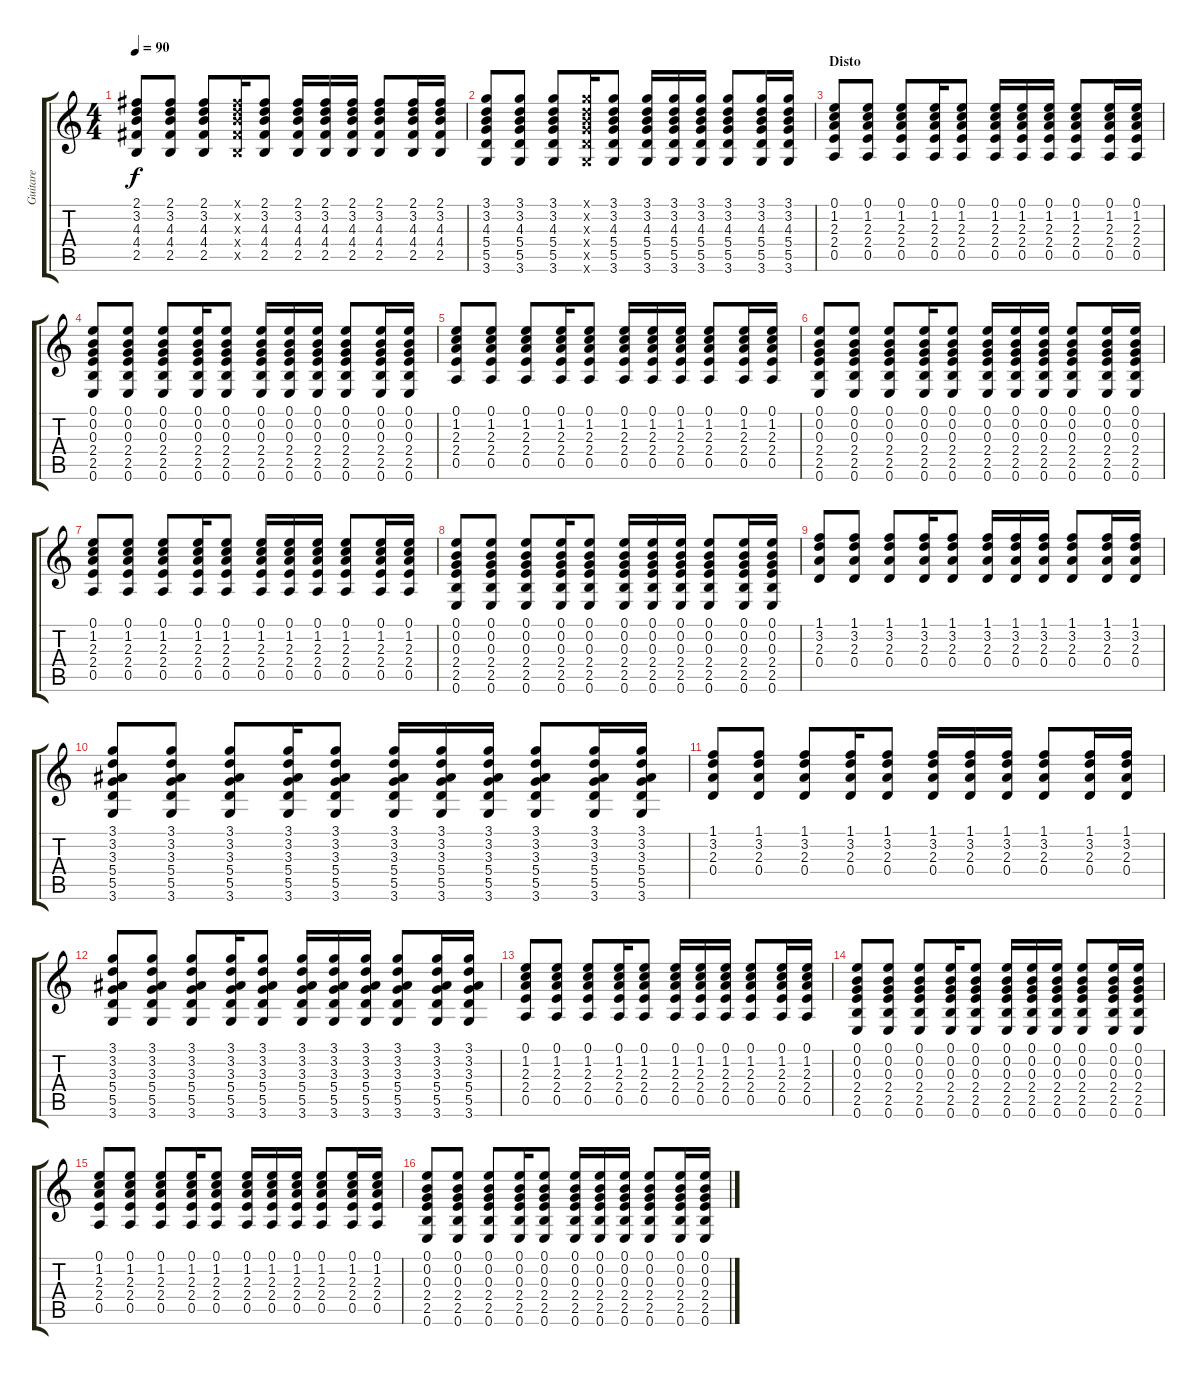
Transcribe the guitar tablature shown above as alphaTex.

\track ("Guitare" "Guitare") {instrument acousticguitarsteel}
\staff {score tabs}
\tuning (E4 B3 G3 D3 A2 E2) {hide}
\ts (4 4)
\tempo 90
\clef g2
\ks c
(2.1 3.2 4.3 4.4 2.5).8{dy f} (2.1 3.2 4.3 4.4 2.5).8 (2.1 3.2 4.3 4.4 2.5).8 (2.1{x} 3.2{x} 4.3{x} 4.4{x} 2.5{x}).16 (2.1 3.2 4.3 4.4 2.5).8 (2.1 3.2 4.3 4.4 2.5).16 (2.1 3.2 4.3 4.4 2.5).16 (2.1 3.2 4.3 4.4 2.5).16 (2.1 3.2 4.3 4.4 2.5).8 (2.1 3.2 4.3 4.4 2.5).16 (2.1 3.2 4.3 4.4 2.5).16 |
(3.1 3.2 4.3 5.4 5.5 3.6).8 (3.1 3.2 4.3 5.4 5.5 3.6).8 (3.1 3.2 4.3 5.4 5.5 3.6).8 (3.1{x} 3.2{x} 4.3{x} 5.4{x} 5.5{x} 3.6{x}).16 (3.1 3.2 4.3 5.4 5.5 3.6).8 (3.1 3.2 4.3 5.4 5.5 3.6).16 (3.1 3.2 4.3 5.4 5.5 3.6).16 (3.1 3.2 4.3 5.4 5.5 3.6).16 (3.1 3.2 4.3 5.4 5.5 3.6).8 (3.1 3.2 4.3 5.4 5.5 3.6).16 (3.1 3.2 4.3 5.4 5.5 3.6).16 |
\section ("" "Disto")
(0.1 1.2 2.3 2.4 0.5).8{instrument overdrivenguitar} (0.1 1.2 2.3 2.4 0.5).8 (0.1 1.2 2.3 2.4 0.5).8 (0.1 1.2 2.3 2.4 0.5).16 (0.1 1.2 2.3 2.4 0.5).8 (0.1 1.2 2.3 2.4 0.5).16 (0.1 1.2 2.3 2.4 0.5).16 (0.1 1.2 2.3 2.4 0.5).16 (0.1 1.2 2.3 2.4 0.5).8 (0.1 1.2 2.3 2.4 0.5).16 (0.1 1.2 2.3 2.4 0.5).16 |
(0.1 0.2 0.3 2.4 2.5 0.6).8 (0.1 0.2 0.3 2.4 2.5 0.6).8 (0.1 0.2 0.3 2.4 2.5 0.6).8 (0.1 0.2 0.3 2.4 2.5 0.6).16 (0.1 0.2 0.3 2.4 2.5 0.6).8 (0.1 0.2 0.3 2.4 2.5 0.6).16 (0.1 0.2 0.3 2.4 2.5 0.6).16 (0.1 0.2 0.3 2.4 2.5 0.6).16 (0.1 0.2 0.3 2.4 2.5 0.6).8 (0.1 0.2 0.3 2.4 2.5 0.6).16 (0.1 0.2 0.3 2.4 2.5 0.6).16 |
(0.1 1.2 2.3 2.4 0.5).8 (0.1 1.2 2.3 2.4 0.5).8 (0.1 1.2 2.3 2.4 0.5).8 (0.1 1.2 2.3 2.4 0.5).16 (0.1 1.2 2.3 2.4 0.5).8 (0.1 1.2 2.3 2.4 0.5).16 (0.1 1.2 2.3 2.4 0.5).16 (0.1 1.2 2.3 2.4 0.5).16 (0.1 1.2 2.3 2.4 0.5).8 (0.1 1.2 2.3 2.4 0.5).16 (0.1 1.2 2.3 2.4 0.5).16 |
(0.1 0.2 0.3 2.4 2.5 0.6).8 (0.1 0.2 0.3 2.4 2.5 0.6).8 (0.1 0.2 0.3 2.4 2.5 0.6).8 (0.1 0.2 0.3 2.4 2.5 0.6).16 (0.1 0.2 0.3 2.4 2.5 0.6).8 (0.1 0.2 0.3 2.4 2.5 0.6).16 (0.1 0.2 0.3 2.4 2.5 0.6).16 (0.1 0.2 0.3 2.4 2.5 0.6).16 (0.1 0.2 0.3 2.4 2.5 0.6).8 (0.1 0.2 0.3 2.4 2.5 0.6).16 (0.1 0.2 0.3 2.4 2.5 0.6).16 |
(0.1 1.2 2.3 2.4 0.5).8 (0.1 1.2 2.3 2.4 0.5).8 (0.1 1.2 2.3 2.4 0.5).8 (0.1 1.2 2.3 2.4 0.5).16 (0.1 1.2 2.3 2.4 0.5).8 (0.1 1.2 2.3 2.4 0.5).16 (0.1 1.2 2.3 2.4 0.5).16 (0.1 1.2 2.3 2.4 0.5).16 (0.1 1.2 2.3 2.4 0.5).8 (0.1 1.2 2.3 2.4 0.5).16 (0.1 1.2 2.3 2.4 0.5).16 |
(0.1 0.2 0.3 2.4 2.5 0.6).8 (0.1 0.2 0.3 2.4 2.5 0.6).8 (0.1 0.2 0.3 2.4 2.5 0.6).8 (0.1 0.2 0.3 2.4 2.5 0.6).16 (0.1 0.2 0.3 2.4 2.5 0.6).8 (0.1 0.2 0.3 2.4 2.5 0.6).16 (0.1 0.2 0.3 2.4 2.5 0.6).16 (0.1 0.2 0.3 2.4 2.5 0.6).16 (0.1 0.2 0.3 2.4 2.5 0.6).8 (0.1 0.2 0.3 2.4 2.5 0.6).16 (0.1 0.2 0.3 2.4 2.5 0.6).16 |
(1.1 3.2 2.3 0.4).8 (1.1 3.2 2.3 0.4).8 (1.1 3.2 2.3 0.4).8 (1.1 3.2 2.3 0.4).16 (1.1 3.2 2.3 0.4).8 (1.1 3.2 2.3 0.4).16 (1.1 3.2 2.3 0.4).16 (1.1 3.2 2.3 0.4).16 (1.1 3.2 2.3 0.4).8 (1.1 3.2 2.3 0.4).16 (1.1 3.2 2.3 0.4).16 |
(3.1 3.2 3.3 5.4 5.5 3.6).8 (3.1 3.2 3.3 5.4 5.5 3.6).8 (3.1 3.2 3.3 5.4 5.5 3.6).8 (3.1 3.2 3.3 5.4 5.5 3.6).16 (3.1 3.2 3.3 5.4 5.5 3.6).8 (3.1 3.2 3.3 5.4 5.5 3.6).16 (3.1 3.2 3.3 5.4 5.5 3.6).16 (3.1 3.2 3.3 5.4 5.5 3.6).16 (3.1 3.2 3.3 5.4 5.5 3.6).8 (3.1 3.2 3.3 5.4 5.5 3.6).16 (3.1 3.2 3.3 5.4 5.5 3.6).16 |
(1.1 3.2 2.3 0.4).8 (1.1 3.2 2.3 0.4).8 (1.1 3.2 2.3 0.4).8 (1.1 3.2 2.3 0.4).16 (1.1 3.2 2.3 0.4).8 (1.1 3.2 2.3 0.4).16 (1.1 3.2 2.3 0.4).16 (1.1 3.2 2.3 0.4).16 (1.1 3.2 2.3 0.4).8 (1.1 3.2 2.3 0.4).16 (1.1 3.2 2.3 0.4).16 |
(3.1 3.2 3.3 5.4 5.5 3.6).8 (3.1 3.2 3.3 5.4 5.5 3.6).8 (3.1 3.2 3.3 5.4 5.5 3.6).8 (3.1 3.2 3.3 5.4 5.5 3.6).16 (3.1 3.2 3.3 5.4 5.5 3.6).8 (3.1 3.2 3.3 5.4 5.5 3.6).16 (3.1 3.2 3.3 5.4 5.5 3.6).16 (3.1 3.2 3.3 5.4 5.5 3.6).16 (3.1 3.2 3.3 5.4 5.5 3.6).8 (3.1 3.2 3.3 5.4 5.5 3.6).16 (3.1 3.2 3.3 5.4 5.5 3.6).16 |
(0.1 1.2 2.3 2.4 0.5).8 (0.1 1.2 2.3 2.4 0.5).8 (0.1 1.2 2.3 2.4 0.5).8 (0.1 1.2 2.3 2.4 0.5).16 (0.1 1.2 2.3 2.4 0.5).8 (0.1 1.2 2.3 2.4 0.5).16 (0.1 1.2 2.3 2.4 0.5).16 (0.1 1.2 2.3 2.4 0.5).16 (0.1 1.2 2.3 2.4 0.5).8 (0.1 1.2 2.3 2.4 0.5).16 (0.1 1.2 2.3 2.4 0.5).16 |
(0.1 0.2 0.3 2.4 2.5 0.6).8 (0.1 0.2 0.3 2.4 2.5 0.6).8 (0.1 0.2 0.3 2.4 2.5 0.6).8 (0.1 0.2 0.3 2.4 2.5 0.6).16 (0.1 0.2 0.3 2.4 2.5 0.6).8 (0.1 0.2 0.3 2.4 2.5 0.6).16 (0.1 0.2 0.3 2.4 2.5 0.6).16 (0.1 0.2 0.3 2.4 2.5 0.6).16 (0.1 0.2 0.3 2.4 2.5 0.6).8 (0.1 0.2 0.3 2.4 2.5 0.6).16 (0.1 0.2 0.3 2.4 2.5 0.6).16 |
(0.1 1.2 2.3 2.4 0.5).8 (0.1 1.2 2.3 2.4 0.5).8 (0.1 1.2 2.3 2.4 0.5).8 (0.1 1.2 2.3 2.4 0.5).16 (0.1 1.2 2.3 2.4 0.5).8 (0.1 1.2 2.3 2.4 0.5).16 (0.1 1.2 2.3 2.4 0.5).16 (0.1 1.2 2.3 2.4 0.5).16 (0.1 1.2 2.3 2.4 0.5).8 (0.1 1.2 2.3 2.4 0.5).16 (0.1 1.2 2.3 2.4 0.5).16 |
(0.1 0.2 0.3 2.4 2.5 0.6).8 (0.1 0.2 0.3 2.4 2.5 0.6).8 (0.1 0.2 0.3 2.4 2.5 0.6).8 (0.1 0.2 0.3 2.4 2.5 0.6).16 (0.1 0.2 0.3 2.4 2.5 0.6).8 (0.1 0.2 0.3 2.4 2.5 0.6).16 (0.1 0.2 0.3 2.4 2.5 0.6).16 (0.1 0.2 0.3 2.4 2.5 0.6).16 (0.1 0.2 0.3 2.4 2.5 0.6).8 (0.1 0.2 0.3 2.4 2.5 0.6).16 (0.1 0.2 0.3 2.4 2.5 0.6).16
